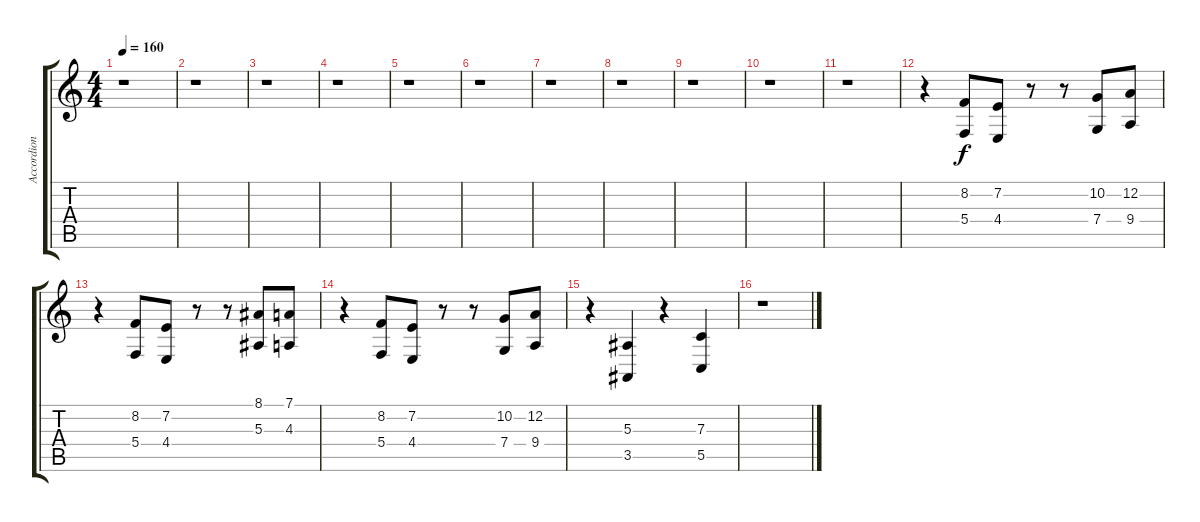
\track ("Accordion" "Accordion") {instrument accordion}
\staff {score tabs}
\tuning (D4 A3 F3 C3 G2 D2) {hide}
\ts (4 4)
\tempo 160
\clef g2
\ks c
r.1{dy f} |
r.1 |
r.1 |
r.1 |
r.1 |
r.1 |
r.1 |
r.1 |
r.1 |
r.1 |
r.1 |
r.4 (8.2 5.4).8 (7.2 4.4).8 r.8 r.8 (10.2 7.4).8 (12.2 9.4).8 |
r.4 (8.2 5.4).8 (7.2 4.4).8 r.8 r.8 (8.1 5.3).8 (7.1 4.3).8 |
r.4 (8.2 5.4).8 (7.2 4.4).8 r.8 r.8 (10.2 7.4).8 (12.2 9.4).8 |
r.4 (5.3 3.5).4 r.4 (7.3 5.5).4 |
r.1
